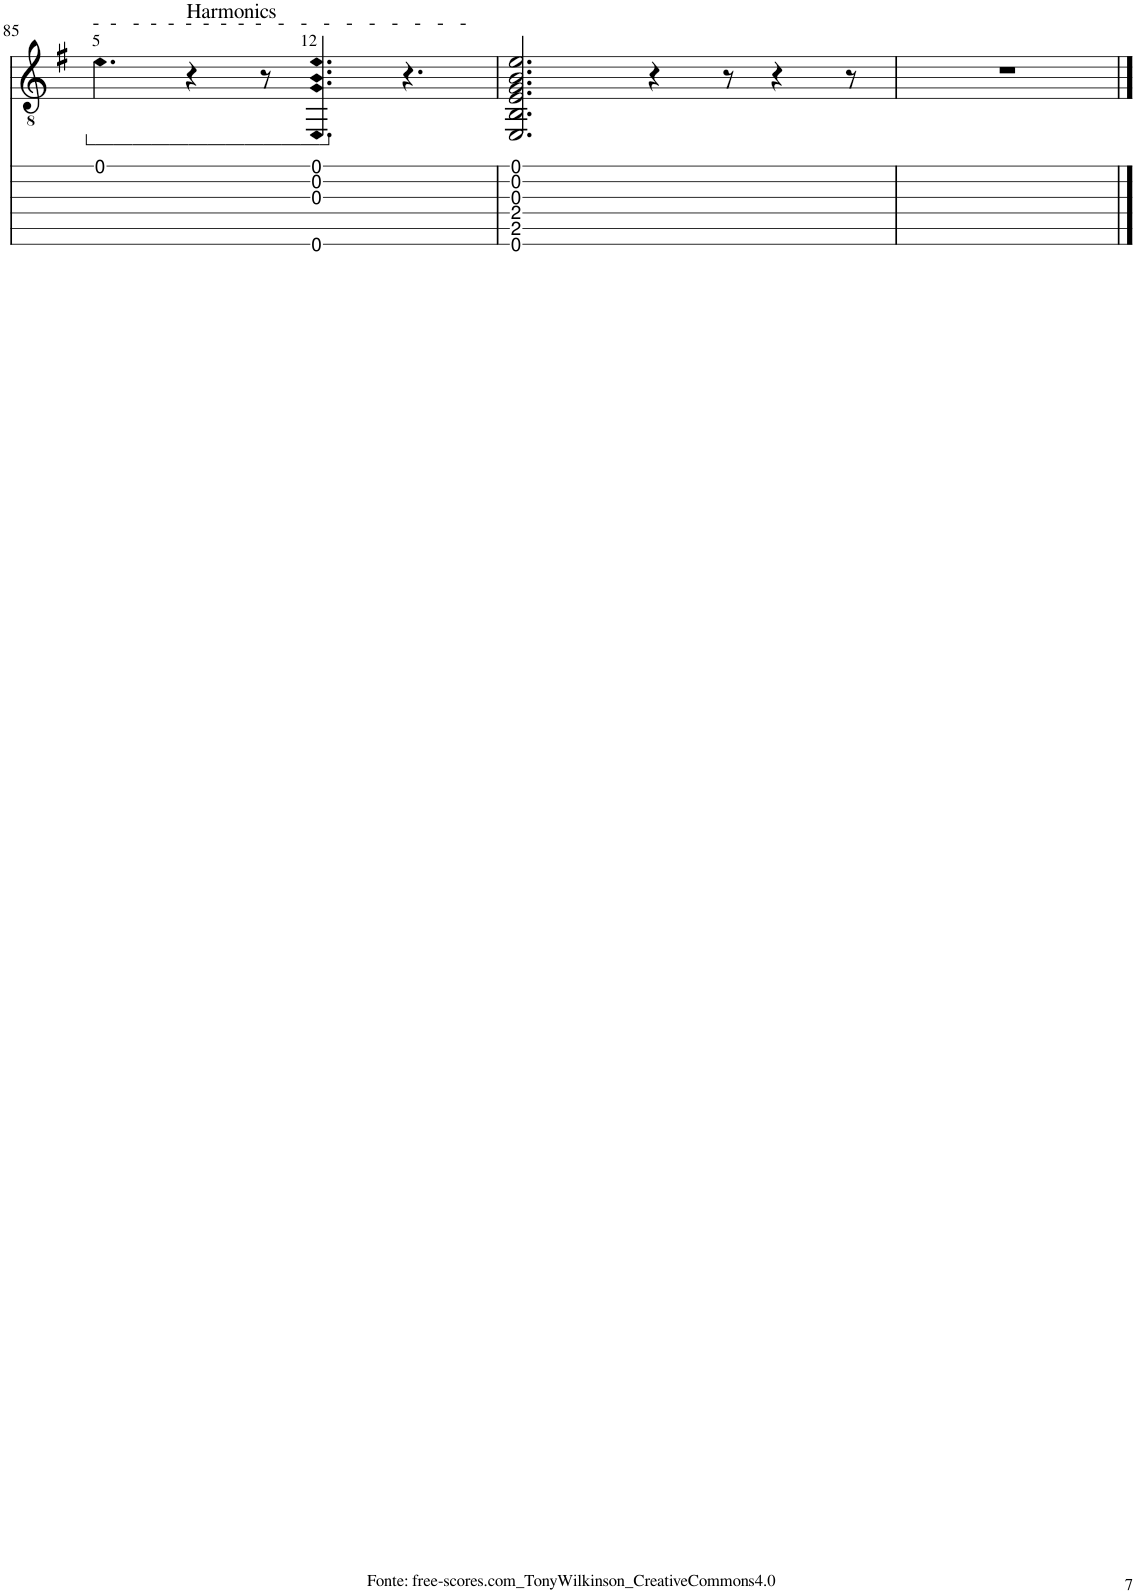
**kern	**kern
*part1	*part1
*staff2	*staff1
*I"Guitar	*
*I'Guit.	*
!!LO:PB:g=z
*	*clefGv2
*k[f#]	*k[f#]
*M12/8	*M12/8
=85	=85
!	!LO:TX:a:t=5
!	!LO:TX:b:t=└────────────┘
!	!LO:TX:a:t=-  -   -  -  -  -  -  -  -  -   -   -   -   -   -   -   -   -   -
4.e	4.e\
!	!LO:TX:a:t=Harmonics
4r	4r
8r	8r
!	!LO:TX:a:t=12
4.EE 4.G 4.B 4.e	4.EE/ 4.G/ 4.B/ 4.e/
4.r	4.r
=86	=86
2.EE 2.BB 2.E 2.G 2.B 2.e	2.EE/ 2.BB/ 2.E/ 2.G/ 2.B/ 2.e/
4r	4r
8r	8r
4r	4r
8r	8r
=87	=87
1.r	1.r
==	==
*-	*-
